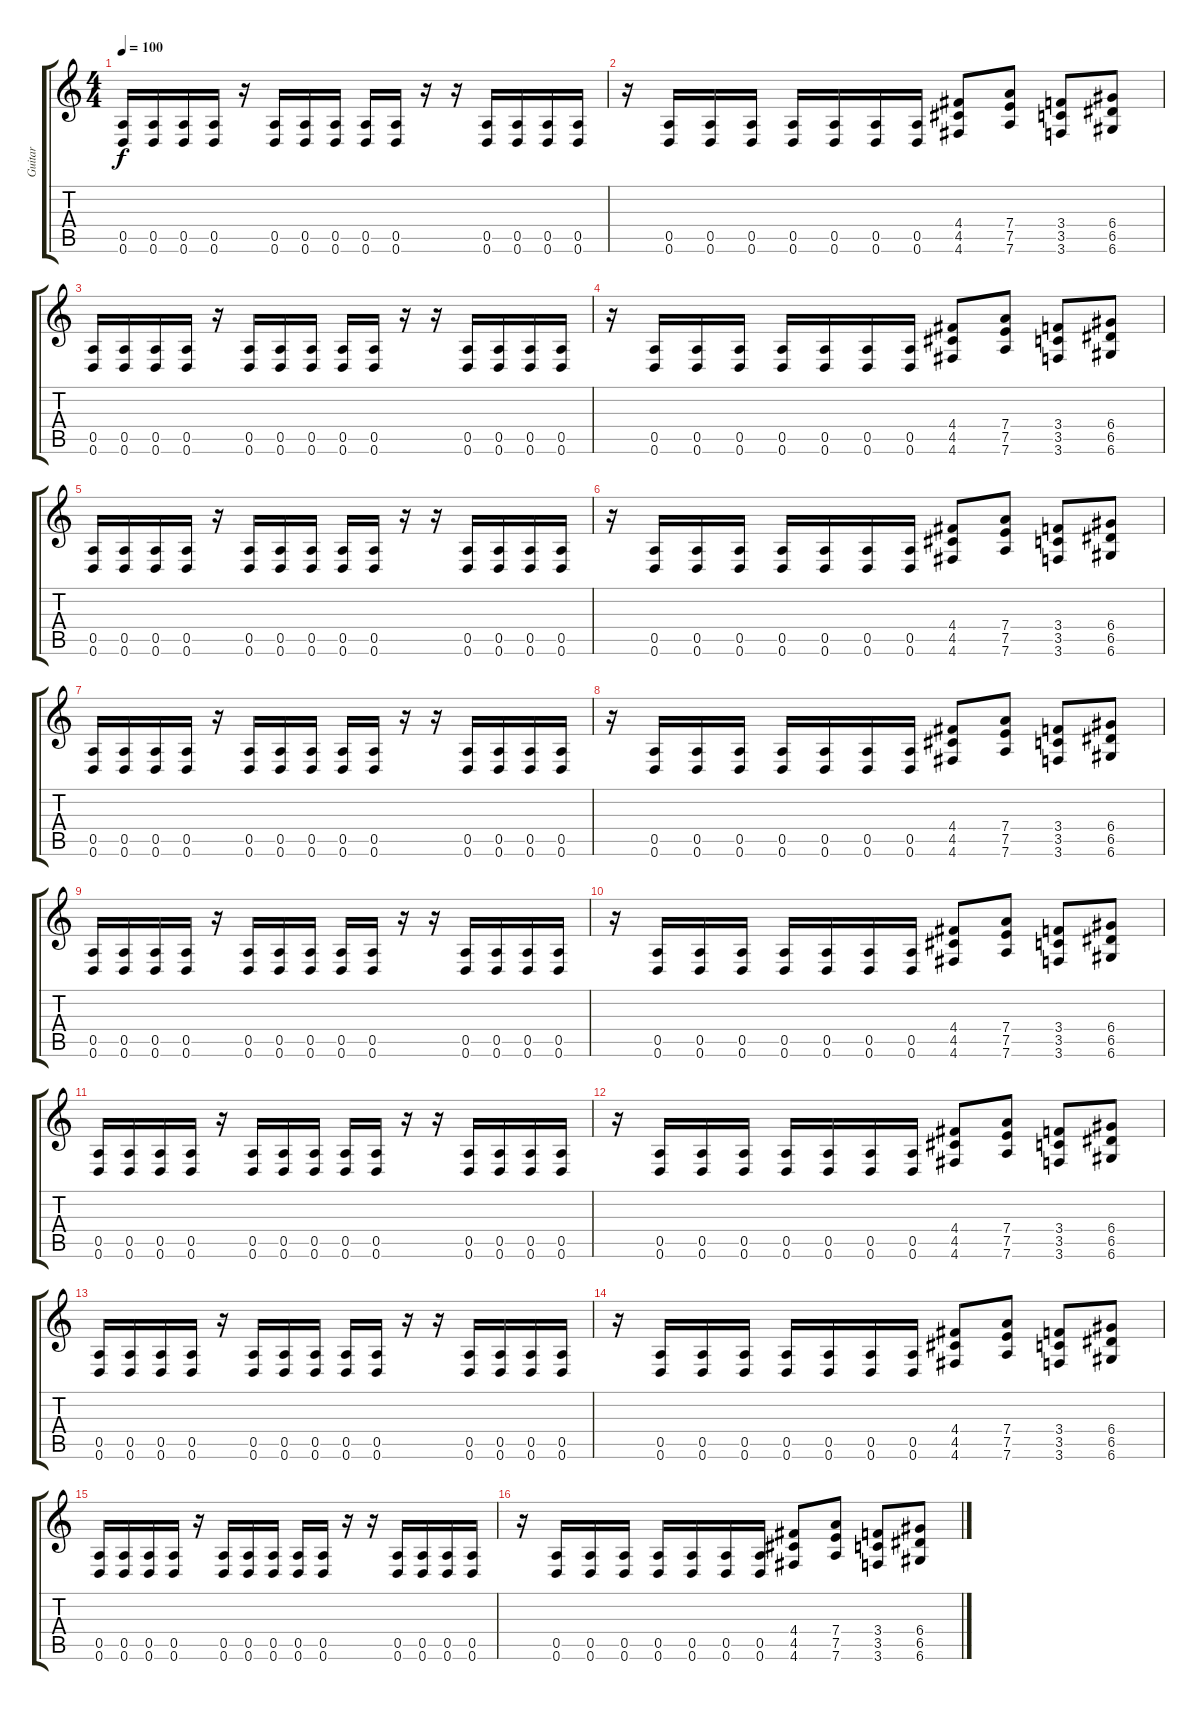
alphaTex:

\track ("Guitar" "Guitar") {instrument distortionguitar}
\staff {score tabs}
\tuning (E4 B3 G3 D3 A2 D2) {hide}
\ts (4 4)
\tempo 100
\clef g2
\ks c
(0.5 0.6).16{dy f} (0.5 0.6).16 (0.5 0.6).16 (0.5 0.6).16 r.16 (0.5 0.6).16 (0.5 0.6).16 (0.5 0.6).16 (0.5 0.6).16 (0.5 0.6).16 r.16 r.16 (0.5 0.6).16 (0.5 0.6).16 (0.5 0.6).16 (0.5 0.6).16 |
r.16 (0.5 0.6).16 (0.5 0.6).16 (0.5 0.6).16 (0.5 0.6).16 (0.5 0.6).16 (0.5 0.6).16 (0.5 0.6).16 (4.4 4.5 4.6).8 (7.4 7.5 7.6).8 (3.4 3.5 3.6).8 (6.4 6.5 6.6).8 |
(0.5 0.6).16 (0.5 0.6).16 (0.5 0.6).16 (0.5 0.6).16 r.16 (0.5 0.6).16 (0.5 0.6).16 (0.5 0.6).16 (0.5 0.6).16 (0.5 0.6).16 r.16 r.16 (0.5 0.6).16 (0.5 0.6).16 (0.5 0.6).16 (0.5 0.6).16 |
r.16 (0.5 0.6).16 (0.5 0.6).16 (0.5 0.6).16 (0.5 0.6).16 (0.5 0.6).16 (0.5 0.6).16 (0.5 0.6).16 (4.4 4.5 4.6).8 (7.4 7.5 7.6).8 (3.4 3.5 3.6).8 (6.4 6.5 6.6).8 |
(0.5 0.6).16 (0.5 0.6).16 (0.5 0.6).16 (0.5 0.6).16 r.16 (0.5 0.6).16 (0.5 0.6).16 (0.5 0.6).16 (0.5 0.6).16 (0.5 0.6).16 r.16 r.16 (0.5 0.6).16 (0.5 0.6).16 (0.5 0.6).16 (0.5 0.6).16 |
r.16 (0.5 0.6).16 (0.5 0.6).16 (0.5 0.6).16 (0.5 0.6).16 (0.5 0.6).16 (0.5 0.6).16 (0.5 0.6).16 (4.4 4.5 4.6).8 (7.4 7.5 7.6).8 (3.4 3.5 3.6).8 (6.4 6.5 6.6).8 |
(0.5 0.6).16 (0.5 0.6).16 (0.5 0.6).16 (0.5 0.6).16 r.16 (0.5 0.6).16 (0.5 0.6).16 (0.5 0.6).16 (0.5 0.6).16 (0.5 0.6).16 r.16 r.16 (0.5 0.6).16 (0.5 0.6).16 (0.5 0.6).16 (0.5 0.6).16 |
r.16 (0.5 0.6).16 (0.5 0.6).16 (0.5 0.6).16 (0.5 0.6).16 (0.5 0.6).16 (0.5 0.6).16 (0.5 0.6).16 (4.4 4.5 4.6).8 (7.4 7.5 7.6).8 (3.4 3.5 3.6).8 (6.4 6.5 6.6).8 |
(0.5 0.6).16 (0.5 0.6).16 (0.5 0.6).16 (0.5 0.6).16 r.16 (0.5 0.6).16 (0.5 0.6).16 (0.5 0.6).16 (0.5 0.6).16 (0.5 0.6).16 r.16 r.16 (0.5 0.6).16 (0.5 0.6).16 (0.5 0.6).16 (0.5 0.6).16 |
r.16 (0.5 0.6).16 (0.5 0.6).16 (0.5 0.6).16 (0.5 0.6).16 (0.5 0.6).16 (0.5 0.6).16 (0.5 0.6).16 (4.4 4.5 4.6).8 (7.4 7.5 7.6).8 (3.4 3.5 3.6).8 (6.4 6.5 6.6).8 |
(0.5 0.6).16 (0.5 0.6).16 (0.5 0.6).16 (0.5 0.6).16 r.16 (0.5 0.6).16 (0.5 0.6).16 (0.5 0.6).16 (0.5 0.6).16 (0.5 0.6).16 r.16 r.16 (0.5 0.6).16 (0.5 0.6).16 (0.5 0.6).16 (0.5 0.6).16 |
r.16 (0.5 0.6).16 (0.5 0.6).16 (0.5 0.6).16 (0.5 0.6).16 (0.5 0.6).16 (0.5 0.6).16 (0.5 0.6).16 (4.4 4.5 4.6).8 (7.4 7.5 7.6).8 (3.4 3.5 3.6).8 (6.4 6.5 6.6).8 |
(0.5 0.6).16 (0.5 0.6).16 (0.5 0.6).16 (0.5 0.6).16 r.16 (0.5 0.6).16 (0.5 0.6).16 (0.5 0.6).16 (0.5 0.6).16 (0.5 0.6).16 r.16 r.16 (0.5 0.6).16 (0.5 0.6).16 (0.5 0.6).16 (0.5 0.6).16 |
r.16 (0.5 0.6).16 (0.5 0.6).16 (0.5 0.6).16 (0.5 0.6).16 (0.5 0.6).16 (0.5 0.6).16 (0.5 0.6).16 (4.4 4.5 4.6).8 (7.4 7.5 7.6).8 (3.4 3.5 3.6).8 (6.4 6.5 6.6).8 |
(0.5 0.6).16 (0.5 0.6).16 (0.5 0.6).16 (0.5 0.6).16 r.16 (0.5 0.6).16 (0.5 0.6).16 (0.5 0.6).16 (0.5 0.6).16 (0.5 0.6).16 r.16 r.16 (0.5 0.6).16 (0.5 0.6).16 (0.5 0.6).16 (0.5 0.6).16 |
r.16 (0.5 0.6).16 (0.5 0.6).16 (0.5 0.6).16 (0.5 0.6).16 (0.5 0.6).16 (0.5 0.6).16 (0.5 0.6).16 (4.4 4.5 4.6).8 (7.4 7.5 7.6).8 (3.4 3.5 3.6).8 (6.4 6.5 6.6).8
